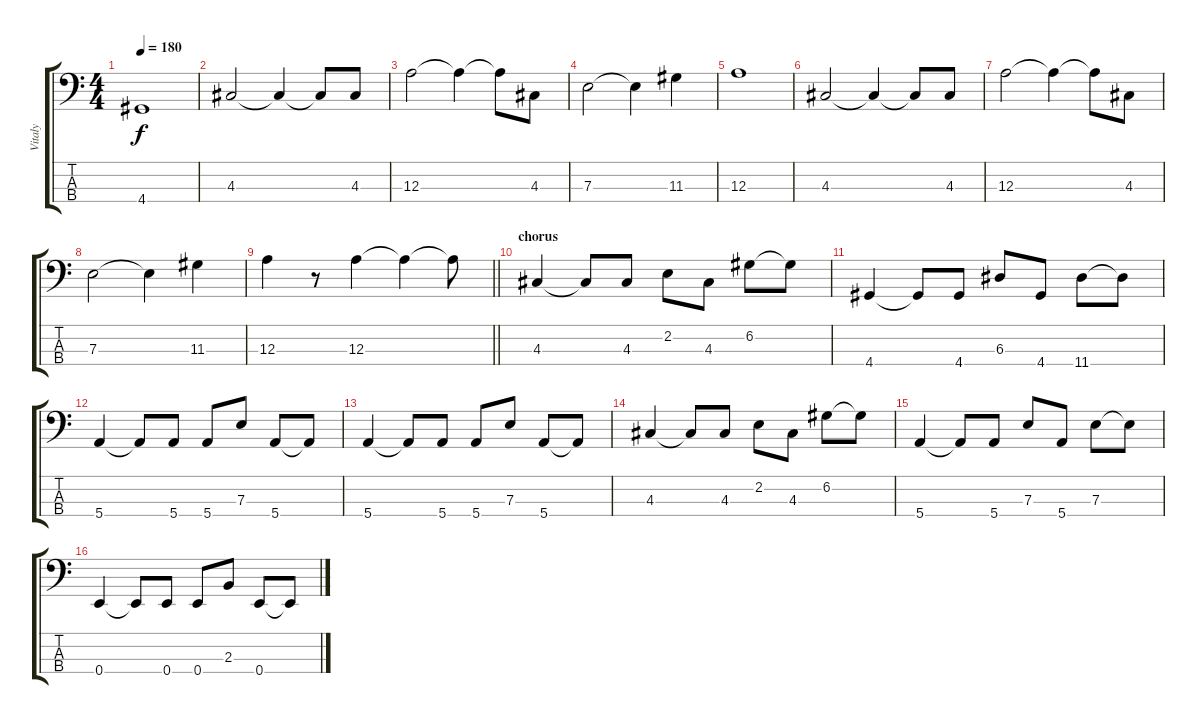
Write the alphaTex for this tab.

\track ("Vitaly" "Vitaly") {instrument electricbassfinger}
\staff {score tabs}
\tuning (G2 D2 A1 E1) {hide}
\ts (4 4)
\tempo 180
\clef f4
\ks c
4.4.1{dy f} |
4.3.2 4.3{t}.4 4.3{t}.8 4.3.8 |
12.3.2 12.3{t}.4 12.3{t}.8 4.3.8 |
7.3.2 7.3{t}.4 11.3.4 |
12.3.1 |
4.3.2 4.3{t}.4 4.3{t}.8 4.3.8 |
12.3.2 12.3{t}.4 12.3{t}.8 4.3.8 |
7.3.2 7.3{t}.4 11.3.4 |
\barLineRight lightlight
12.3.4 r.8 12.3.4 12.3{t}.4 12.3{t}.8 |
\section ("" "chorus")
4.3.4 4.3{t}.8 4.3.8 2.2.8 4.3.8 6.2.8 6.2{t}.8 |
4.4.4 4.4{t}.8 4.4.8 6.3.8 4.4.8 11.4.8 11.4{t}.8 |
5.4.4 5.4{t}.8 5.4.8 5.4.8 7.3.8 5.4.8 5.4{t}.8 |
5.4.4 5.4{t}.8 5.4.8 5.4.8 7.3.8 5.4.8 5.4{t}.8 |
4.3.4 4.3{t}.8 4.3.8 2.2.8 4.3.8 6.2.8 6.2{t}.8 |
5.4.4 5.4{t}.8 5.4.8 7.3.8 5.4.8 7.3.8 7.3{t}.8 |
0.4.4 0.4{t}.8 0.4.8 0.4.8 2.3.8 0.4.8 0.4{t}.8
